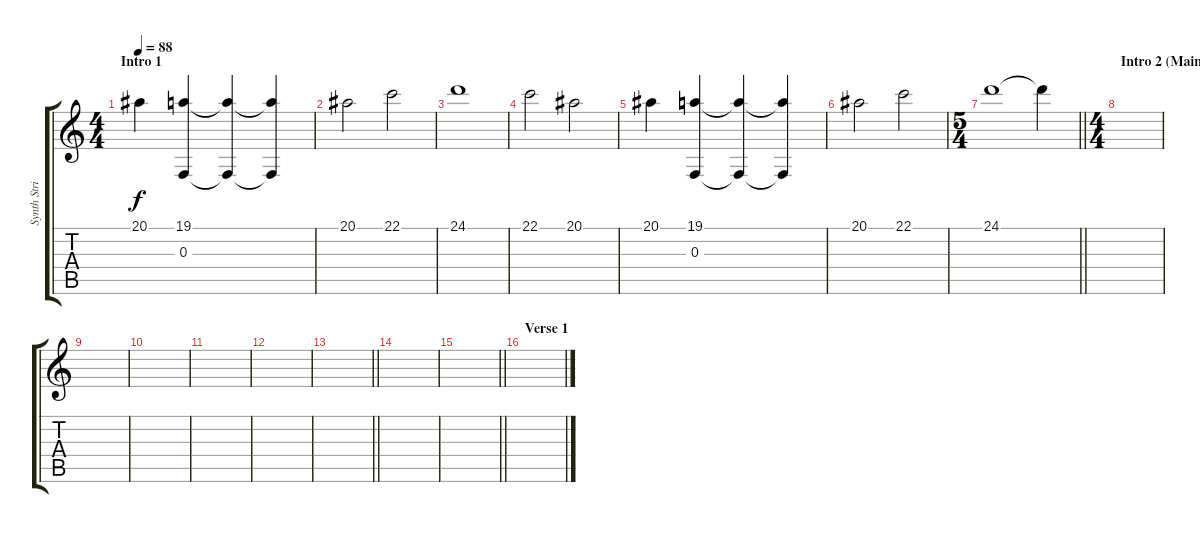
\track ("Synth Strings [Flake]" "Synth Stri") {instrument stringensemble1}
\staff {score tabs}
\tuning (D4 A3 F3 C3 G2 C2) {hide}
\ts (4 4)
\section ("" "Intro 1")
\tempo 88
\clef g2
\ks c
20.1.4{dy f instrument stringensemble1} (19.1 0.3).4 (19.1{t} 0.3{t}).4 (19.1{t} 0.3{t}).4 |
20.1.2 22.1.2 |
24.1.1 |
22.1.2 20.1.2 |
20.1.4 (19.1 0.3).4 (19.1{t} 0.3{t}).4 (19.1{t} 0.3{t}).4 |
20.1.2 22.1.2 |
\ts (5 4)
\barLineRight lightlight
24.1.1 24.1{t}.4 |
\ts (4 4)
\section ("" "Intro 2 (Main Riff)")
|
|
|
|
|
\barLineRight lightlight
|
|
\barLineRight lightlight
|
\section ("" "Verse 1")
